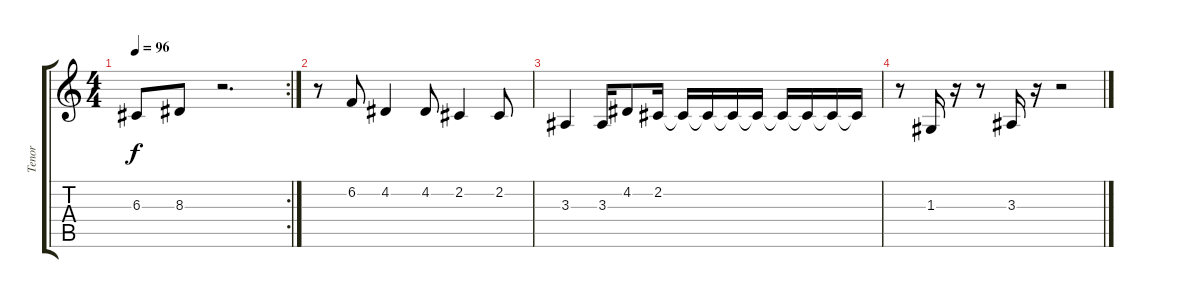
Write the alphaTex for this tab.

\track ("Tenor" "Tenor") {instrument tenorsax}
\staff {score tabs}
\tuning (E4 B3 G3 D3 A2 E2) {hide}
\rc 2
\ts (4 4)
\tempo 96
\clef g2
\ks c
6.3{t}.8{dy f} 8.3.8 r.2{d} |
r.8 6.2.8 4.2.4 4.2.8 2.2.4 2.2.8 |
3.3.4 3.3.16 4.2.8 2.2.16 2.2{t}.16{volume 6} 2.2{t}.16{volume 7} 2.2{t}.16{volume 8} 2.2{t}.16{volume 9} 2.2{t}.16{volume 12} 2.2{t}.16{volume 16} 2.2{t}.16 2.2{t}.16 |
r.8 1.3.16 r.16 r.8 3.3.16 r.16 r.2
